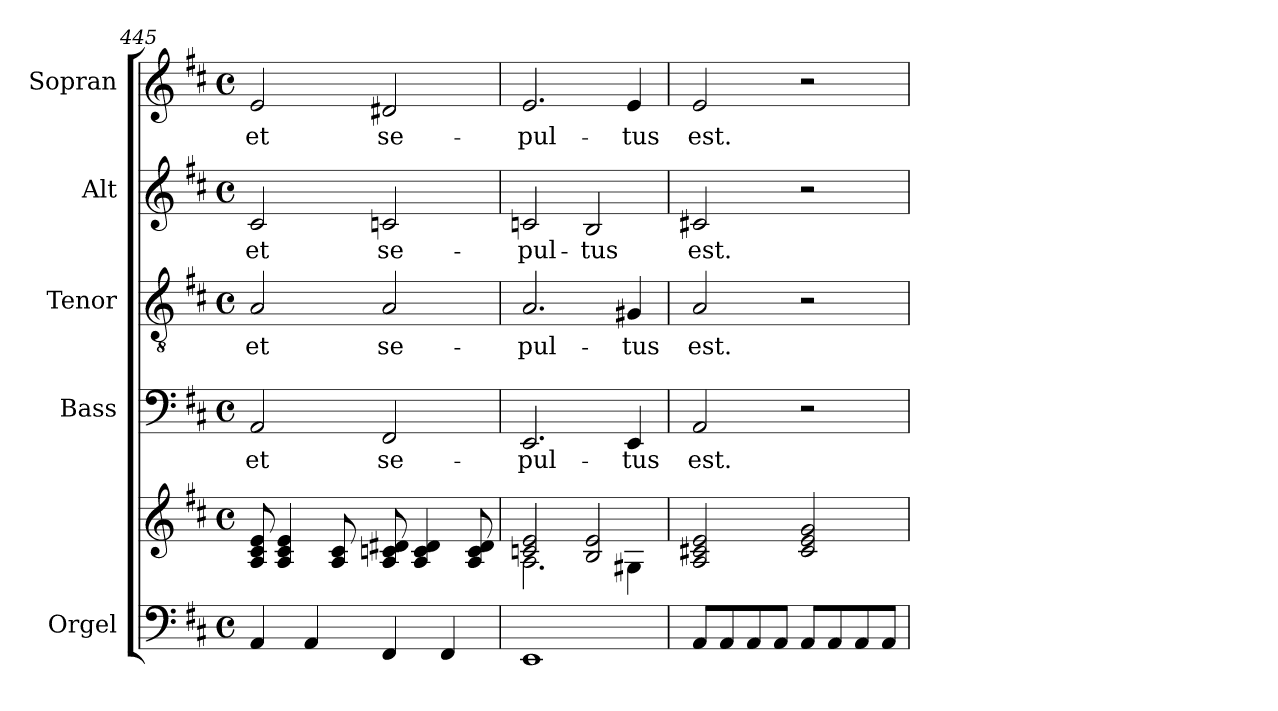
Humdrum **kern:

**kern	**kern	**kern	**text	**kern	**text	**kern	**text	**kern	**text
*part5	*part5	*part4	*part4	*part3	*part3	*part2	*part2	*part1	*part1
*staff6	*staff5	*staff4	*staff4	*staff3	*staff3	*staff2	*staff2	*staff1	*staff1
*I"Orgel	*	*I"Bass	*	*I"Tenor	*	*I"Alt	*	*I"Sopran	*
*I'Org.	*	*I'B.	*	*I'T.	*	*I'A.	*	*I'S.	*
*clefF4	*clefG2	*clefF4	*	*clefGv2	*	*clefG2	*	*clefG2	*
*k[f#c#]	*k[f#c#]	*k[f#c#]	*	*k[f#c#]	*	*k[f#c#]	*	*k[f#c#]	*
*D:	*D:	*D:	*	*D:	*	*D:	*	*D:	*
*M4/4	*M4/4	*M4/4	*	*M4/4	*	*M4/4	*	*M4/4	*
*met(c)	*met(c)	*met(c)	*	*met(c)	*	*met(c)	*	*met(c)	*
=445	=445	=445	=445	=445	=445	=445	=445	=445	=445
!	!	!	!LO:LY:b	!	!LO:LY:b	!	!LO:LY:b	!	!LO:LY:b
4AA/	8A/ 8c#/ 8e/	2AA/	et	2A/	et	2c#/	et	2e/	et
.	4A/ 4c#/ 4e/	.	.	.	.	.	.	.	.
4AA/	.	.	.	.	.	.	.	.	.
.	8A/ 8c#/	.	.	.	.	.	.	.	.
!	!	!	!LO:LY:b	!	!LO:LY:b	!	!LO:LY:b	!	!LO:LY:b
4FF#/	8A/ 8cn/ 8d#X/	2FF#/	se-	2A/	se-	2cn/	se-	2d#X/	se-
.	4A/ 4c/ 4d#/	.	.	.	.	.	.	.	.
4FF#/	.	.	.	.	.	.	.	.	.
.	8A/ 8c/ 8d#/	.	.	.	.	.	.	.	.
=446	=446	=446	=446	=446	=446	=446	=446	=446	=446
*	*^	*	*	*	*	*	*	*	*
!	!	!	!	!LO:LY:b	!	!LO:LY:b	!	!LO:LY:b	!	!LO:LY:b
1EE	2cn/ 2e/	2.A\	2.EE/	-pul-	2.A/	-pul-	2cn/	-pul-	2.e/	-pul-
!	!	!	!	!	!	!	!	!LO:LY:b	!	!
.	2B/ 2e/	.	.	.	.	.	2B/	-tus	.	.
!	!	!	!	!LO:LY:b	!	!LO:LY:b	!	!	!	!LO:LY:b
.	.	4G#X\	4EE/	-tus	4G#X/	-tus	.	.	4e/	-tus
=447	=447	=447	=447	=447	=447	=447	=447	=447	=447	=447
!	!	!	!	!LO:LY:b	!	!LO:LY:b	!	!LO:LY:b	!	!LO:LY:b
*	*v	*v	*	*	*	*	*	*	*	*
8AA/L	2A/ 2c#X/ 2e/	2AA/	est.	2A/	est.	2c#X/	est.	2e/	est.
8AA/	.	.	.	.	.	.	.	.	.
8AA/	.	.	.	.	.	.	.	.	.
8AA/J	.	.	.	.	.	.	.	.	.
8AA/L	2c#/ 2e/ 2g/	2r	.	2r	.	2r	.	2r	.
8AA/	.	.	.	.	.	.	.	.	.
8AA/	.	.	.	.	.	.	.	.	.
8AA/J	.	.	.	.	.	.	.	.	.
=	=	=	=	=	=	=	=	=	=
*-	*-	*-	*-	*-	*-	*-	*-	*-	*-
